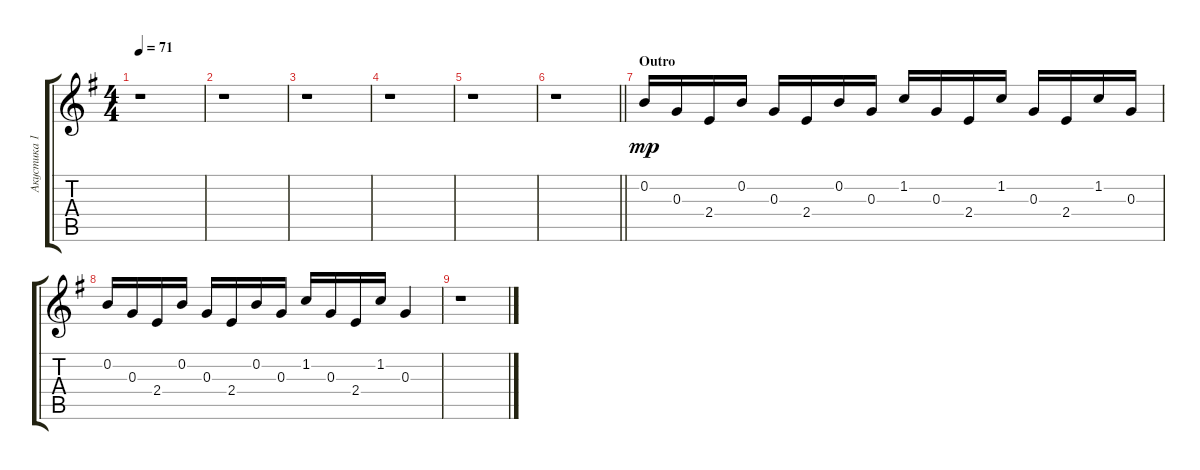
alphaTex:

\track ("Акустика 1" "Акустика 1") {instrument acousticguitarsteel}
\staff {score tabs}
\tuning (E4 B3 G3 D3 A2 E2) {hide}
\ts (4 4)
\tempo 71
\clef g2
\ks eminor
r.1{dy mp} |
r.1 |
r.1 |
r.1 |
r.1 |
\barLineRight lightlight
r.1 |
\section ("" "Outro")
0.2.16 0.3.16 2.4.16 0.2.16 0.3.16 2.4.16 0.2.16 0.3.16 1.2.16 0.3.16 2.4.16 1.2.16 0.3.16 2.4.16 1.2.16 0.3.16 |
0.2.16 0.3.16 2.4.16 0.2.16 0.3.16 2.4.16 0.2.16 0.3.16 1.2.16 0.3.16 2.4.16 1.2.16 0.3.4 |
r.1
